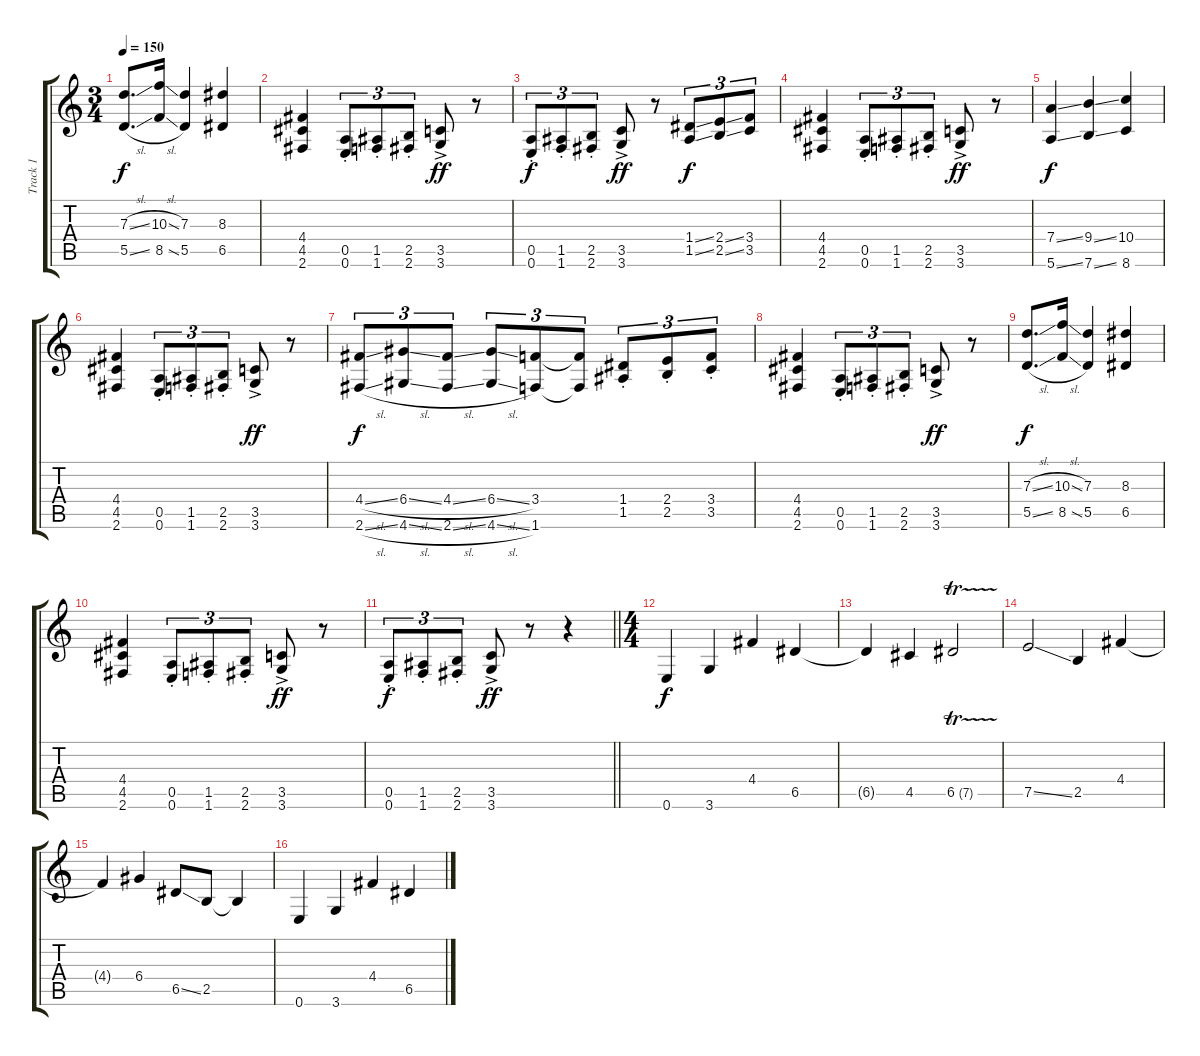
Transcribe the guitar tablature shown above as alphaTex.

\track ("Track 1" "Track 1") {instrument distortionguitar}
\staff {score tabs}
\tuning (E4 B3 G3 D3 A2 E2) {hide}
\ts (3 4)
\tempo 150
\clef g2
\ks c
(7.3{sl} 5.5{sl}).8{d dy f} (10.3{sl} 8.5{sl}).16 (7.3 5.5).4 (8.3 6.5).4 |
(4.4 4.5 2.6).4 (0.5{st} 0.6{st}).8{tu (3 2)} (1.5{st} 1.6{st}).8{tu (3 2)} (2.5{st} 2.6{st}).8{tu (3 2)} (3.5{ac} 3.6{ac}).8{dy ff} r.8 |
(0.5{st} 0.6{st}).8{tu (3 2) dy f} (1.5{st} 1.6{st}).8{tu (3 2)} (2.5{st} 2.6{st}).8{tu (3 2)} (3.5{ac} 3.6{ac}).8{dy ff} r.8 (1.4{ss} 1.5{ss}).8{tu (3 2) dy f} (2.4{ss} 2.5{ss}).8{tu (3 2)} (3.4 3.5).8{tu (3 2)} |
(4.4 4.5 2.6).4 (0.5{st} 0.6{st}).8{tu (3 2)} (1.5{st} 1.6{st}).8{tu (3 2)} (2.5{st} 2.6{st}).8{tu (3 2)} (3.5{ac} 3.6{ac}).8{dy ff} r.8 |
(7.4{ss} 5.6{ss}).4{dy f} (9.4{ss} 7.6{ss}).4 (10.4 8.6).4 |
(4.4 4.5 2.6).4 (0.5{st} 0.6{st}).8{tu (3 2)} (1.5{st} 1.6{st}).8{tu (3 2)} (2.5{st} 2.6{st}).8{tu (3 2)} (3.5{ac} 3.6{ac}).8{dy ff} r.8 |
(4.4{sl} 2.6{sl}).8{tu (3 2) dy f} (6.4{sl} 4.6{sl}).8{tu (3 2)} (4.4{sl} 2.6{sl}).8{tu (3 2)} (6.4{sl} 4.6{sl}).8{tu (3 2)} (3.4 1.6).8{tu (3 2)} (3.4{t} 1.6{t}).8{tu (3 2)} (1.4{st} 1.5{st}).8{tu (3 2)} (2.4{st} 2.5{st}).8{tu (3 2)} (3.4{st} 3.5{st}).8{tu (3 2)} |
(4.4 4.5 2.6).4 (0.5{st} 0.6{st}).8{tu (3 2)} (1.5{st} 1.6{st}).8{tu (3 2)} (2.5{st} 2.6{st}).8{tu (3 2)} (3.5{ac} 3.6{ac}).8{dy ff} r.8 |
(7.3{sl} 5.5{sl}).8{d dy f} (10.3{sl} 8.5{sl}).16 (7.3 5.5).4 (8.3 6.5).4 |
(4.4 4.5 2.6).4 (0.5{st} 0.6{st}).8{tu (3 2)} (1.5{st} 1.6{st}).8{tu (3 2)} (2.5{st} 2.6{st}).8{tu (3 2)} (3.5{ac} 3.6{ac}).8{dy ff} r.8 |
\barLineRight lightlight
(0.5{st} 0.6{st}).8{tu (3 2) dy f} (1.5{st} 1.6{st}).8{tu (3 2)} (2.5{st} 2.6{st}).8{tu (3 2)} (3.5{ac} 3.6{ac}).8{dy ff} r.8 r.4 |
\ts (4 4)
0.6.4{dy f} 3.6.4 4.4.4 6.5.4 |
6.5{t}.4 4.5.4 6.5{tr (7 16)}.2 |
7.5{ss}.2 2.5.4 4.4.4 |
4.4{t}.4 6.4.4 6.5{ss}.8 2.5.8 2.5{t}.4 |
0.6.4 3.6.4 4.4.4 6.5.4
